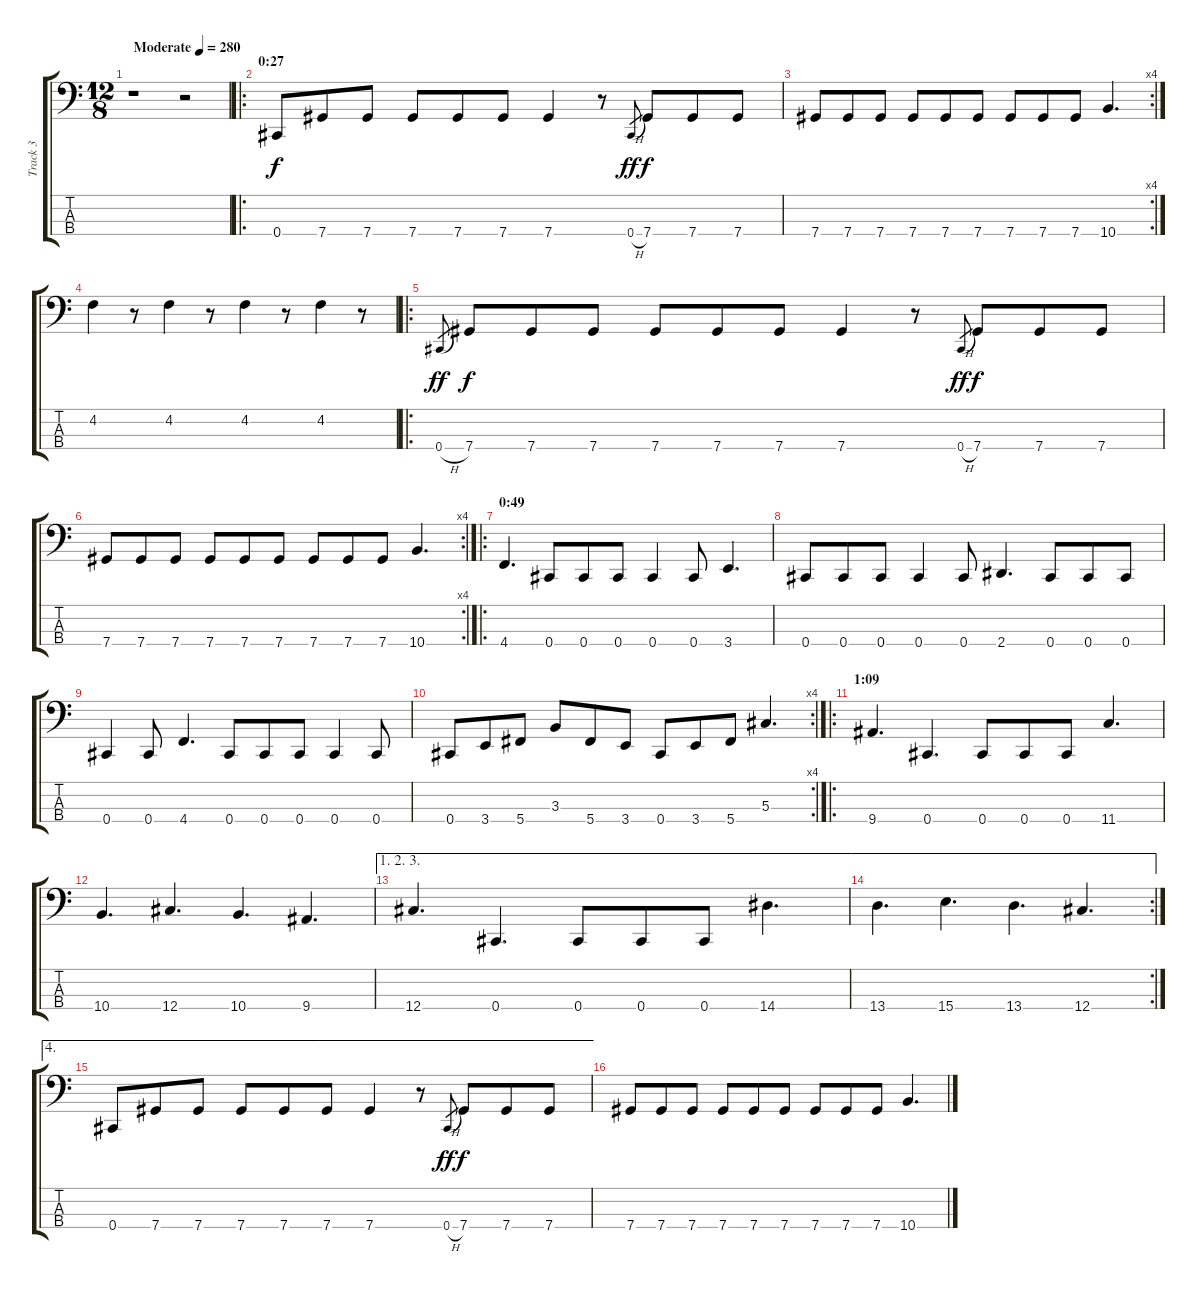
\track ("Track 3" "Track 3") {instrument electricbasspick}
\staff {score tabs}
\tuning (Gb2 Db2 Ab1 Db1) {hide}
\ts (12 8)
\tempo (280 "Moderate")
\clef f4
\ks c
r.1{dy f instrument electricbasspick} r.2 |
\ro
\section ("" "0:27")
0.4.8 7.4.8 7.4.8 7.4.8 7.4.8 7.4.8 7.4.4 r.8 0.4{h}.8{gr dy ff} 7.4.8{dy f} 7.4.8 7.4.8 |
\rc 4
7.4.8 7.4.8 7.4.8 7.4.8 7.4.8 7.4.8 7.4.8 7.4.8 7.4.8 10.4.4{d} |
4.2.4 r.8 4.2.4 r.8 4.2.4 r.8 4.2.4 r.8 |
\ro
0.4{h}.8{gr dy ff} 7.4.8{dy f} 7.4.8 7.4.8 7.4.8 7.4.8 7.4.8 7.4.4 r.8 0.4{h}.8{gr dy ff} 7.4.8{dy f} 7.4.8 7.4.8 |
\rc 4
7.4.8 7.4.8 7.4.8 7.4.8 7.4.8 7.4.8 7.4.8 7.4.8 7.4.8 10.4.4{d} |
\ro
\section ("" "0:49")
4.4.4{d} 0.4.8 0.4.8 0.4.8 0.4.4 0.4.8 3.4.4{d} |
0.4.8 0.4.8 0.4.8 0.4.4 0.4.8 2.4.4{d} 0.4.8 0.4.8 0.4.8 |
0.4.4 0.4.8 4.4.4{d} 0.4.8 0.4.8 0.4.8 0.4.4 0.4.8 |
\rc 4
0.4.8 3.4.8 5.4.8 3.3.8 5.4.8 3.4.8 0.4.8 3.4.8 5.4.8 5.3.4{d} |
\ro
\section ("" "1:09")
9.4.4{d} 0.4.4{d} 0.4.8 0.4.8 0.4.8 11.4.4{d} |
10.4.4{d} 12.4.4{d} 10.4.4{d} 9.4.4{d} |
\ae (1 2 3)
12.4.4{d} 0.4.4{d} 0.4.8 0.4.8 0.4.8 14.4.4{d} |
\ae (1 2 3)
\rc 2
13.4.4{d} 15.4.4{d} 13.4.4{d} 12.4.4{d} |
\ae 4
0.4.8 7.4.8 7.4.8 7.4.8 7.4.8 7.4.8 7.4.4 r.8 0.4{h}.8{gr dy ff} 7.4.8{dy f} 7.4.8 7.4.8 |
7.4.8 7.4.8 7.4.8 7.4.8 7.4.8 7.4.8 7.4.8 7.4.8 7.4.8 10.4.4{d}
